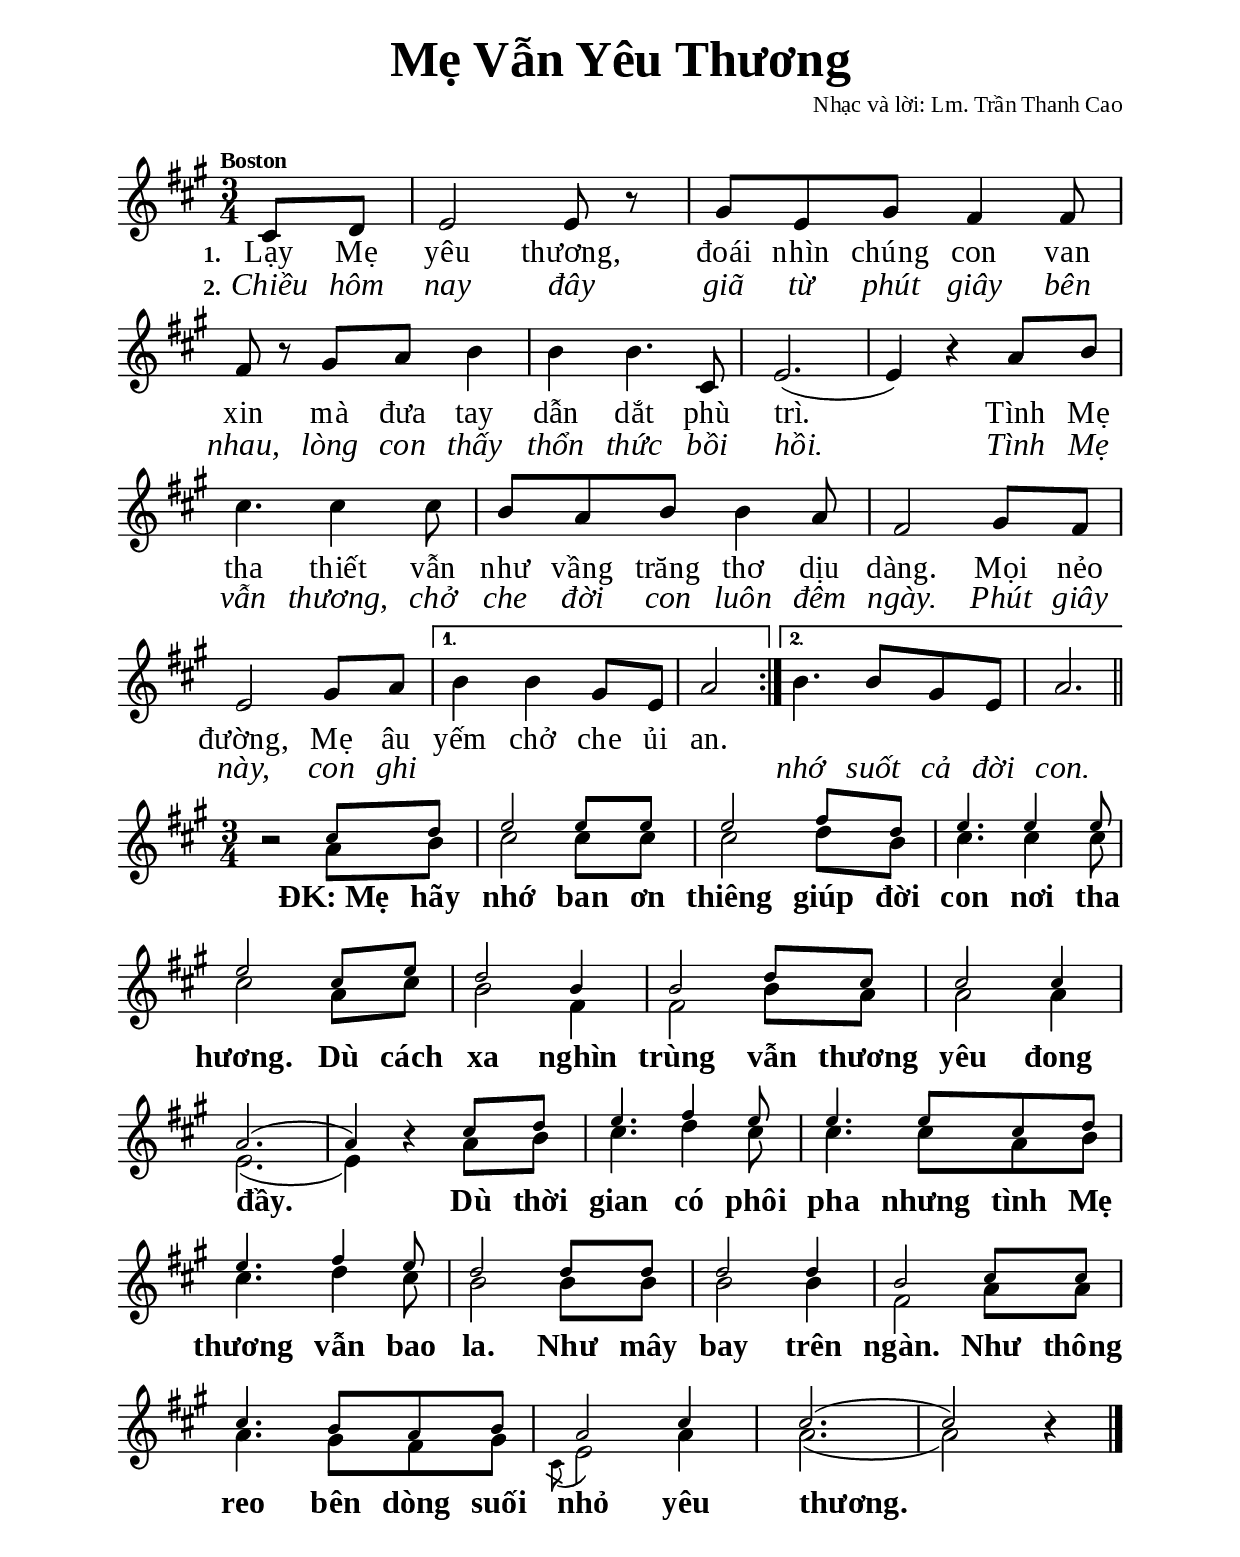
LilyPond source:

% Cài đặt chung
\version "2.20.0"
\include "english.ly"

\header {
  title = \markup { \fontsize #3 "Mẹ Vẫn Yêu Thương" }
  poet = " "
  composer = "Nhạc và lời: Lm. Trần Thanh Cao"
  arranger = " "
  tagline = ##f
}

\paper {
  #(set-paper-size "a4")
  top-margin = 10\mm
  bottom-margin = 10\mm
  left-margin = 20\mm
  right-margin = 20\mm
  #(define fonts
    (make-pango-font-tree
      "Liberation Serif"
      "Liberation Serif"
      "Liberation Serif"
      (/ 20 20)))
  page-count = #1
  indent = #0
  system-system-spacing.basic-distance = #14
}

% Nhạc phiên khúc
nhacPhienKhuc = \relative c' {
  \tempo "Boston"
  \repeat volta 2
  {
    \partial 4 cs8 d |
    e2 e8 r |
    gs e gs fs4 fs8 |
    fs r gs a b4 |
    b b4. cs,8 |
    e2. ( |
    e4) r a8 b |
    cs4. cs4 cs8 |
    b a b b4 a8 |
    fs2 gs8 fs |
    e2 gs8 a |
  }
  \alternative {
    {
      b4 b gs8 e |
      a2
    }
    {
      b4. b8 gs e |
      a2. \bar "||"
    }
  }
}

% Nhạc điệp khúc
nhacDiepKhucSop = \relative c'' {
  r2 a8 b |
  cs2 cs8 cs |
  cs2 d8 b |
  cs4. cs4 cs8 |
  cs2 a8 cs |
  b2 fs4 |
  fs2 b8 a |
  a2 a4 |
  e2. ( |
  e4) r a8 b |
  cs4. d4 cs8 |
  cs4. cs8 a b |
  cs4. d4 cs8 |
  b2 b8 b |
  b2 b4 |
  fs2 a8 a |
  a4. gs8 fs gs |
  \acciaccatura cs,8 e2 a4 
  a2. ( |
  a2) r4 \bar "|."
}

nhacDiepKhucBas = \relative c'' {
  r2 cs8 d |
  e2 e8 e |
  e2 fs8 d |
  e4. e4 e8 |
  e2 cs8 e |
  d2 b4 |
  b2 d8 cs |
  cs2 cs4 |
  a2. ( |
  a4) r cs8 d |
  e4. fs4 e8 |
  e4. e8 cs d |
  e4. fs4 e8 |
  d2 d8 d |
  d2 d4 |
  b2 cs8 cs |
  cs4. b8 a b |
  a2 cs4 |
  cs2. ( |
  cs2) r4
}

% Lời phiên khúc
loiPhienKhucMot = \lyricmode {
  \set stanza = #"1."
  Lạy Mẹ yêu thương, đoái nhìn chúng con van xin
  mà đưa tay dẫn dắt phù trì.
  Tình Mẹ tha thiết vẫn như vầng trăng thơ dịu dàng.
  Mọi nẻo đường, Mẹ âu yếm chở che ủi an.
}

loiPhienKhucHai = \lyricmode {
  \override Lyrics.LyricText.font-shape = #'italic
  \set stanza = #"2."
  Chiều hôm nay đây giã từ phút giây bên nhau,
  lòng con thấy thổn thức bồi hồi.
  Tình Mẹ vẫn thương, chở che đời con luôn đêm ngày.
  Phút giây này, con ghi
  \repeat unfold 1 { "" "" "" "" "" }
  nhớ suốt cả đời con.
}

% Lời điệp khúc
loiDiepKhuc = \lyricmode {
  %\set stanza = #
  "ĐK: Mẹ" hãy nhớ ban ơn thiêng giúp đời con nơi tha hương.
  Dù cách xa nghìn trùng vẫn thương yêu đong đầy.
  Dù thời gian có phôi pha nhưng tình Mẹ thương vẫn bao la.
  Như mây bay trên ngàn.
  Như thông reo bên dòng suối nhỏ yêu thương.
}

% Dàn trang
\score {
  \new ChoirStaff <<
    \new Staff = diepKhuc \with {
        \consists "Merge_rests_engraver"
        \magnifyStaff #(magstep +1)
      }
      <<
      \new Voice = beSop {
        \key a \major \time 3/4 \stemNeutral \nhacPhienKhuc
      }
    >>
    \new Lyrics \lyricsto beSop \loiPhienKhucMot
    \new Lyrics \lyricsto beSop \loiPhienKhucHai
  >>
  \layout {
    \override Lyrics.LyricText.font-size = #+3
    \override Lyrics.LyricSpace.minimum-distance = #2.0
    \override Score.BarNumber.break-visibility = ##(#f #f #f)
    \override Score.SpacingSpanner.uniform-stretching = ##t
  }
}

\score {
  \new ChoirStaff <<
    \new Staff = diepKhuc \with {
        \consists "Merge_rests_engraver"
        \magnifyStaff #(magstep +1)
      }
      <<
      \new Voice = beSop {
        \voiceTwo \key a \major \time 3/4 \nhacDiepKhucSop
      }
      \new Voice = beBas {
        \override NoteHead.font-size = #-2
        \voiceOne \key a \major \time 3/4 \nhacDiepKhucBas
      }
    >>
    \new Lyrics \lyricsto beSop \loiDiepKhuc
  >>
  \layout {
    \override Lyrics.LyricText.font-series = #'bold
    \override Lyrics.LyricText.font-size = #+3
    \override Lyrics.LyricSpace.minimum-distance = #2.0
    \override Score.BarNumber.break-visibility = ##(#f #f #f)
    \override Score.SpacingSpanner.uniform-stretching = ##t
  }
}
